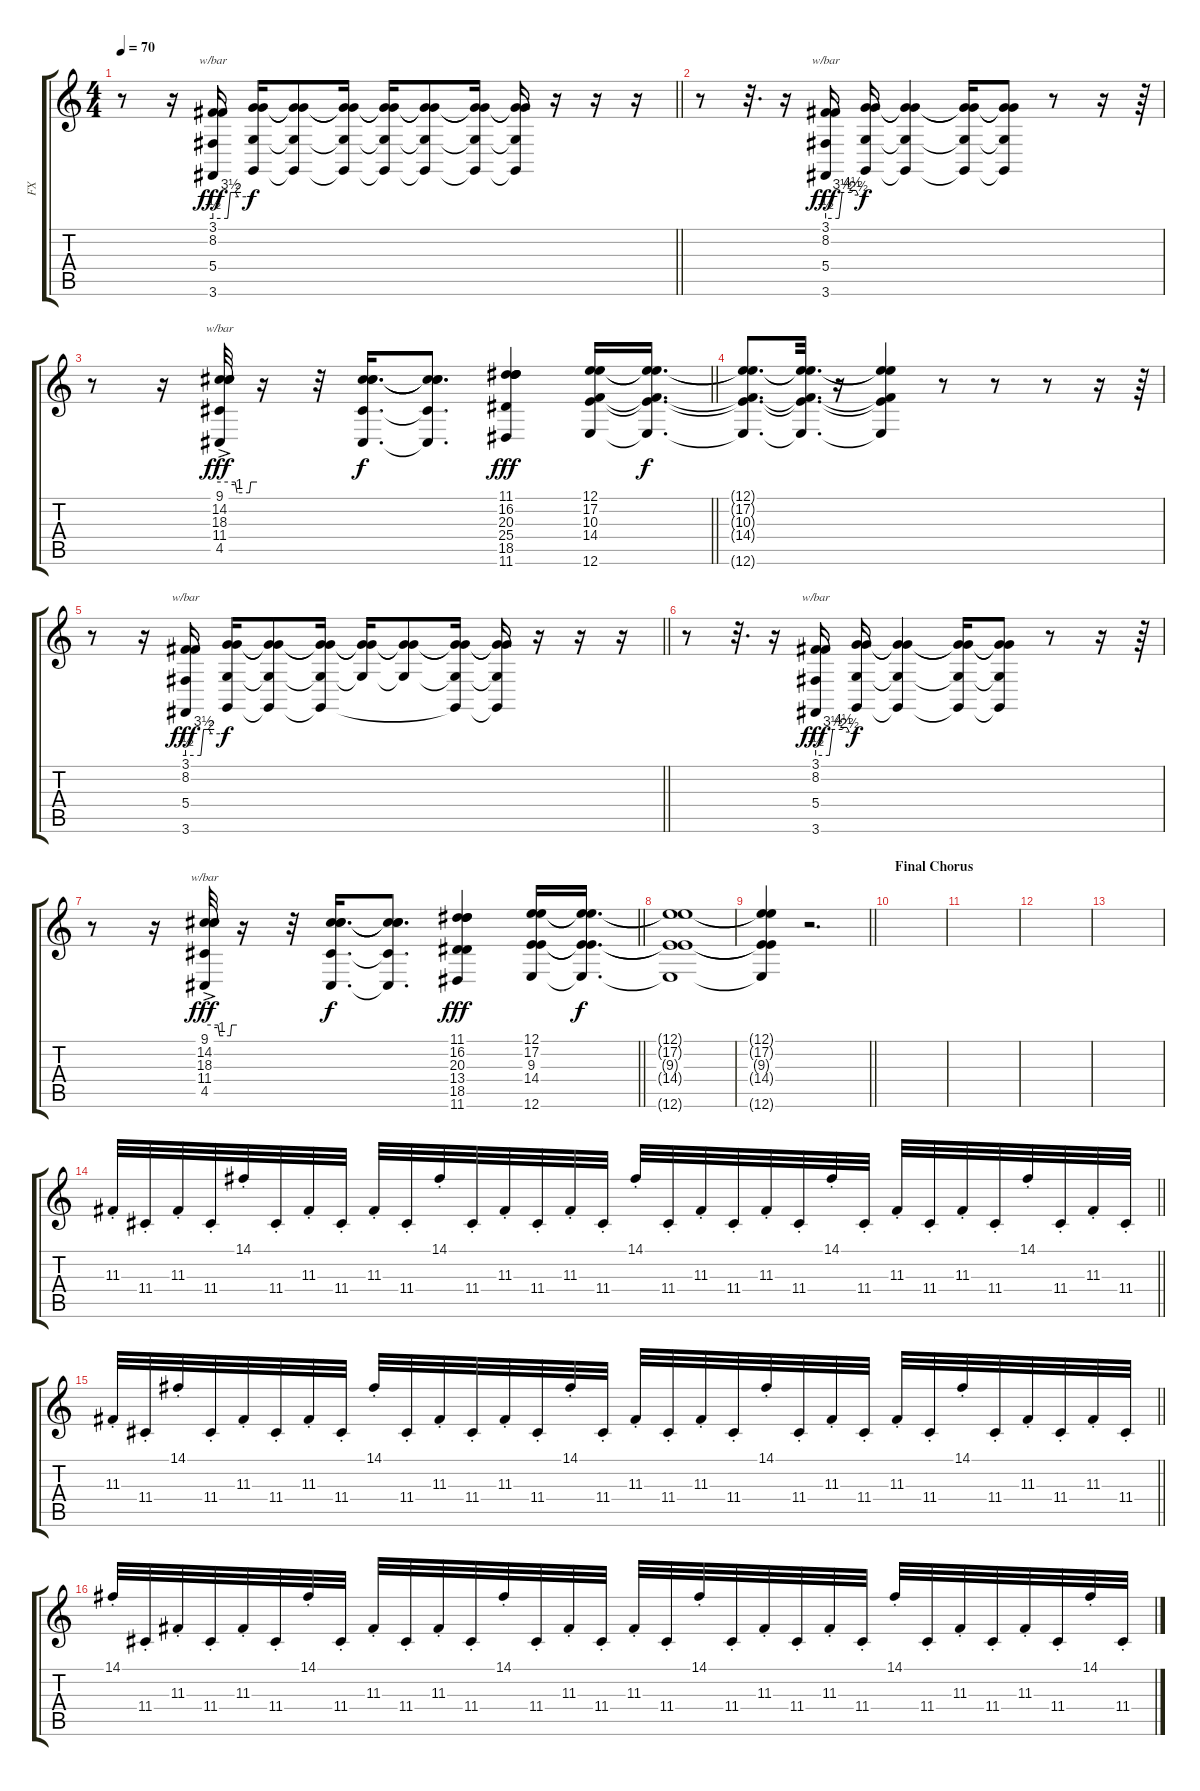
\track ("FX" "FX") {instrument lead8bassandlead}
\staff {score tabs}
\tuning (E4 B3 G3 D3 A2 E2) {hide}
\ts (4 4)
\tempo 70
\clef g2
\barLineRight lightlight
\ks c
r.8{dy f volume 7 instrument applause} r.16 (3.1 8.2 5.4 3.6).16{tbe (custom default 0 -2 22 -2 26 14 34 14 37 8 60 8) dy fff} (3.1{t} 8.2{t} 5.4{t} 3.6{t}).16{dy f} (3.1{t} 8.2{t} 5.4{t} 3.6{t}).8 (3.1{t} 8.2{t} 5.4{t} 3.6{t}).16 (3.1{t} 8.2{t} 5.4{t} 3.6{t}).16 (3.1{t} 8.2{t} 5.4{t} 3.6{t}).8 (3.1{t} 8.2{t} 5.4{t} 3.6{t}).16 (3.1{t} 8.2{t} 5.4{t} 3.6{t}).16 r.16 r.16 r.16 |
r.8 r.32{d} r.16 (3.1 8.2 5.4 3.6).16{tbe (custom default 0 -2 20 -2 25 14 39 14 41 18 46 18 49 10 60 10) dy fff} (3.1{t} 8.2{t} 5.4{t} 3.6{t}).16{dy f} (3.1{t} 8.2{t} 5.4{t} 3.6{t}).4 (3.1{t} 8.2{t} 5.4{t} 3.6{t}).16 (3.1{t} 8.2{t} 5.4{t} 3.6{t}).8 r.8 r.16 r.64 |
\barLineRight lightlight
r.8 r.16 (9.1{ac} 14.2{ac} 18.3{ac} 11.4 4.5).32{tbe (custom default 0 0 25 0 28 -4 48 -4 50 0 60 0) dy fff volume 0} r.16 r.32{volume 6} (9.1{t} 14.2{t} 18.3{t} 11.4{t} 4.5{t}).16{d dy f} (9.1{t} 14.2{t} 18.3{t} 11.4{t} 4.5{t}).8{d} (11.1 16.2 20.3 25.4 18.5 11.6).4{dy fff} (12.1 17.2 10.3 14.4 12.6).16 (12.1{t} 17.2{t} 10.3{t} 14.4{t} 12.6{t}).16{d dy f} |
(12.1{t} 17.2{t} 10.3{t} 14.4{t} 12.6{t}).8{d} (12.1{t} 17.2{t} 10.3{t} 14.4{t} 12.6{t}).32{d} r.16 (12.1{t} 17.2{t} 10.3{t} 14.4{t} 12.6{t}).4 r.8 r.8 r.8 r.16 r.64 |
\barLineRight lightlight
r.8 r.16 (3.1 8.2 5.4 3.6).16{tbe (custom default 0 -2 22 -2 26 14 34 14 37 8 60 8) dy fff} (3.1{t} 8.2{t} 5.4{t} 3.6{t}).16{dy f} (3.1{t} 8.2{t} 5.4{t} 3.6{t}).8 (3.1{t} 8.2{t} 5.4{t} 3.6{t}).16 (3.1{t} 8.2{t} 5.4{t}).16 (3.1{t} 8.2{t} 5.4{t}).8 (3.1{t} 8.2{t} 5.4{t} 3.6{t}).16 (3.1{t} 8.2{t} 5.4{t} 3.6{t}).16 r.16 r.16 r.16 |
r.8 r.32{d} r.16 (3.1 8.2 5.4 3.6).16{tbe (custom default 0 -2 20 -2 25 14 39 14 41 18 46 18 49 10 60 10) dy fff} (3.1{t} 8.2{t} 5.4{t} 3.6{t}).16{dy f} (3.1{t} 8.2{t} 5.4{t} 3.6{t}).4 (3.1{t} 8.2{t} 5.4{t} 3.6{t}).16 (3.1{t} 8.2{t} 5.4{t} 3.6{t}).8 r.8 r.16 r.64 |
\barLineRight lightlight
r.8 r.16 (9.1{ac} 14.2{ac} 18.3{ac} 11.4 4.5).32{tbe (custom default 0 0 25 0 28 -4 48 -4 50 0 60 0) dy fff volume 0} r.16 r.32{volume 6} (9.1{t} 14.2{t} 18.3{t} 11.4{t} 4.5{t}).16{d dy f} (9.1{t} 14.2{t} 18.3{t} 11.4{t} 4.5{t}).8{d} (11.1 16.2 20.3 13.4 18.5 11.6).4{dy fff} (12.1 17.2 9.3 14.4 12.6).16 (12.1{t} 17.2{t} 9.3{t} 14.4{t} 12.6{t}).16{d dy f} |
(12.1{t} 17.2{t} 9.3{t} 14.4{t} 12.6{t}).1 |
\barLineRight lightlight
(12.1{t} 17.2{t} 9.3{t} 14.4{t} 12.6{t}).4{volume 0} r.2{d} |
\section ("" "Final Chorus")
|
|
|
|
\barLineRight lightlight
11.3{st}.32{volume 12 instrument lead8bassandlead} 11.4{st}.32 11.3{st}.32 11.4{st}.32 14.1{st}.32 11.4{st}.32 11.3{st}.32 11.4{st}.32 11.3{st}.32 11.4{st}.32 14.1{st}.32 11.4{st}.32 11.3{st}.32 11.4{st}.32 11.3{st}.32 11.4{st}.32 14.1{st}.32 11.4{st}.32 11.3{st}.32 11.4{st}.32 11.3{st}.32 11.4{st}.32 14.1{st}.32 11.4{st}.32 11.3{st}.32 11.4{st}.32 11.3{st}.32 11.4{st}.32 14.1{st}.32 11.4{st}.32 11.3{st}.32 11.4{st}.32 |
\barLineRight lightlight
11.3{st}.32 11.4{st}.32 14.1{st}.32 11.4{st}.32 11.3{st}.32 11.4{st}.32 11.3{st}.32 11.4{st}.32 14.1{st}.32 11.4{st}.32 11.3{st}.32 11.4{st}.32 11.3{st}.32 11.4{st}.32 14.1{st}.32 11.4{st}.32 11.3{st}.32 11.4{st}.32 11.3{st}.32 11.4{st}.32 14.1{st}.32 11.4{st}.32 11.3{st}.32 11.4{st}.32 11.3{st}.32 11.4{st}.32 14.1{st}.32 11.4{st}.32 11.3{st}.32 11.4{st}.32 11.3{st}.32 11.4{st}.32 |
14.1{st}.32 11.4{st}.32 11.3{st}.32 11.4{st}.32 11.3{st}.32 11.4{st}.32 14.1{st}.32 11.4{st}.32 11.3{st}.32 11.4{st}.32 11.3{st}.32 11.4{st}.32 14.1{st}.32 11.4{st}.32 11.3{st}.32 11.4{st}.32 11.3{st}.32 11.4{st}.32 14.1{st}.32 11.4{st}.32 11.3{st}.32 11.4{st}.32 11.3{st}.32 11.4{st}.32 14.1{st}.32 11.4{st}.32 11.3{st}.32 11.4{st}.32 11.3{st}.32 11.4{st}.32 14.1{st}.32 11.4{st}.32
